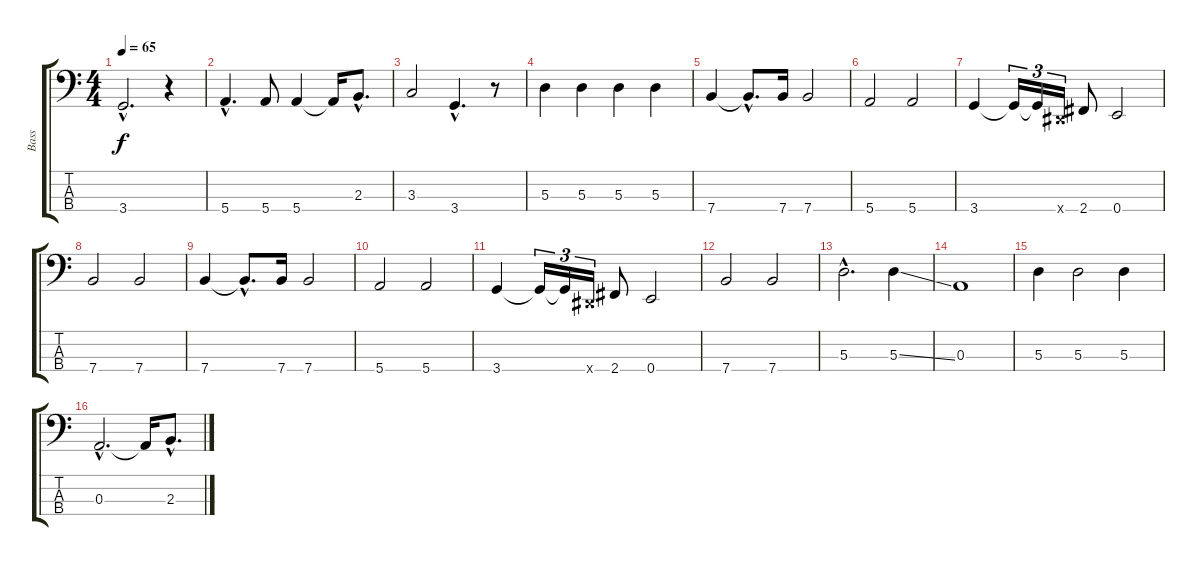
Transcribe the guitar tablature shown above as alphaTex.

\track ("Bass" "Bass") {instrument electricbassfinger}
\staff {score tabs}
\tuning (G2 D2 A1 E1) {hide}
\ts (4 4)
\tempo 65
\clef f4
\ks c
3.4{hac}.2{d dy f} r.4 |
5.4{hac}.4{d} 5.4.8 5.4.4 5.4{t}.16 2.3{hac}.8{d} |
3.3.2 3.4{hac}.4{d} r.8 |
5.3.4 5.3.4 5.3.4 5.3.4 |
7.4.4 7.4{hac t}.8{d} 7.4.16 7.4.2 |
5.4.2 5.4.2 |
3.4.4 3.4{t}.16{tu (3 2)} 3.4{t}.16{tu (3 2)} -1.4{x}.16{tu (3 2)} 2.4.8 0.4.2 |
7.4.2 7.4.2 |
7.4.4 7.4{hac t}.8{d} 7.4.16 7.4.2 |
5.4.2 5.4.2 |
3.4.4 3.4{t}.16{tu (3 2)} 3.4{t}.16{tu (3 2)} -1.4{x}.16{tu (3 2)} 2.4.8 0.4.2 |
7.4.2 7.4.2 |
5.3{hac}.2{d} 5.3{ss}.4 |
0.3.1 |
5.3.4 5.3.2 5.3.4 |
0.3{hac}.2{d} 0.3{t}.16 2.3{hac}.8{d}
